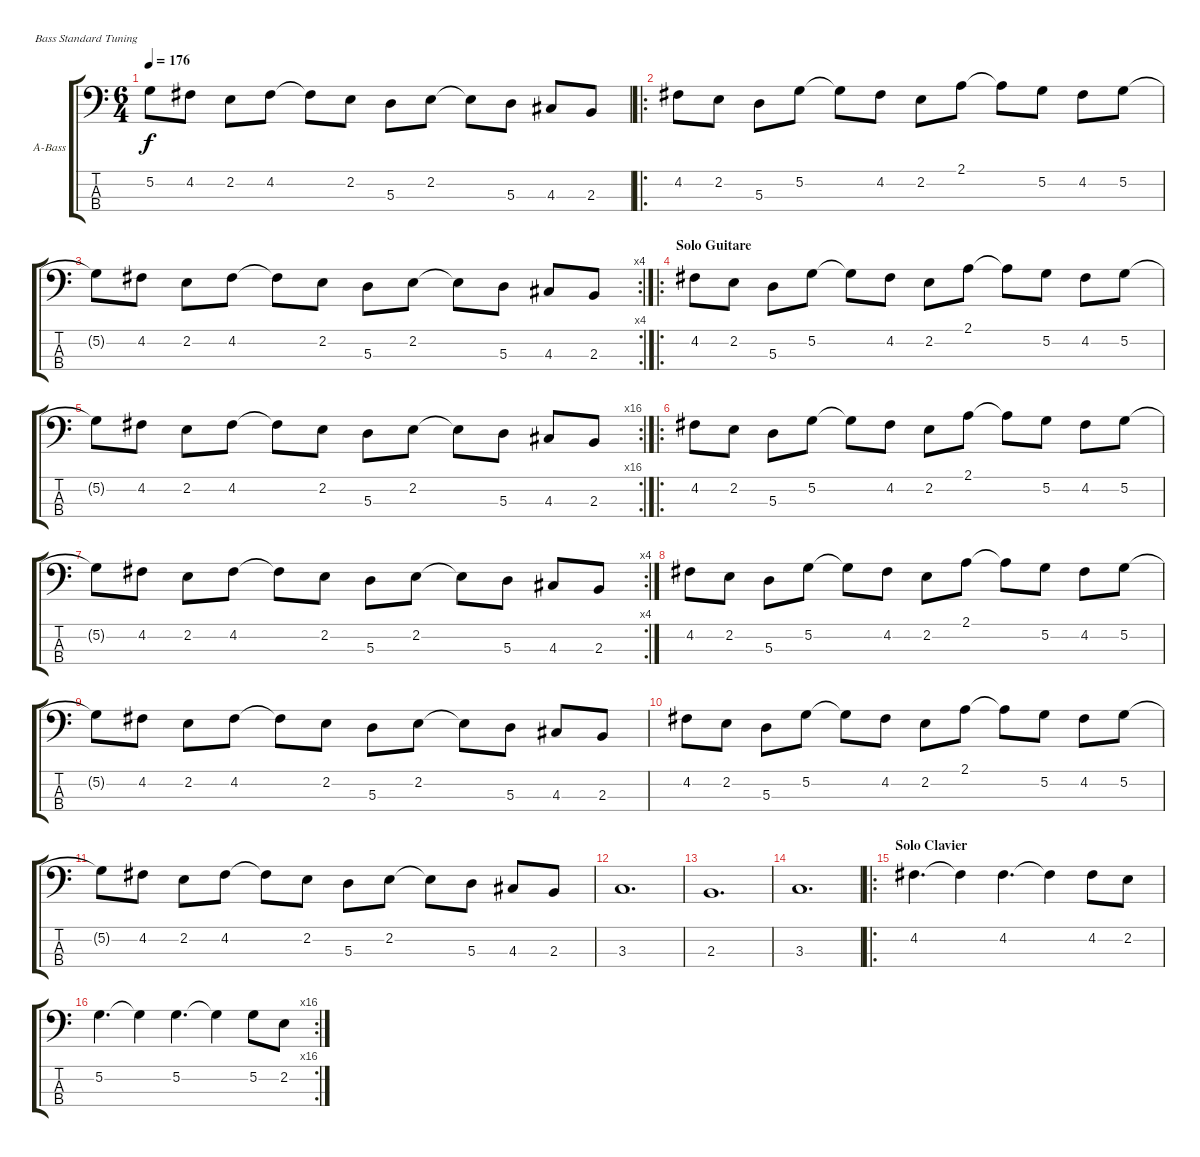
\bracketExtendMode groupsimilarinstruments
\firstSystemTrackNameOrientation horizontal
\otherSystemsTrackNameOrientation horizontal
\track ("Bass" "A-Bass") {instrument acousticbass}
\staff {score tabs}
\tuning (G2 D2 A1 E1)
\ts (6 4)
\tempo 176
\clef f4
\ks c
5.2{t}.8{dy f} 4.2.8 2.2.8 4.2.8 4.2{t}.8 2.2.8 5.3.8 2.2.8 2.2{t}.8 5.3.8 4.3.8 2.3.8 |
\ro
4.2.8 2.2.8 5.3.8 5.2.8 5.2{t}.8 4.2.8 2.2.8 2.1.8 2.1{t}.8 5.2.8 4.2.8 5.2.8 |
\rc 4
5.2{t}.8 4.2.8 2.2.8 4.2.8 4.2{t}.8 2.2.8 5.3.8 2.2.8 2.2{t}.8 5.3.8 4.3.8 2.3.8 |
\ro
\section ("" "Solo Guitare")
4.2.8 2.2.8 5.3.8 5.2.8 5.2{t}.8 4.2.8 2.2.8 2.1.8 2.1{t}.8 5.2.8 4.2.8 5.2.8 |
\rc 16
5.2{t}.8 4.2.8 2.2.8 4.2.8 4.2{t}.8 2.2.8 5.3.8 2.2.8 2.2{t}.8 5.3.8 4.3.8 2.3.8 |
\ro
4.2.8 2.2.8 5.3.8 5.2.8 5.2{t}.8 4.2.8 2.2.8 2.1.8 2.1{t}.8 5.2.8 4.2.8 5.2.8 |
\rc 4
5.2{t}.8 4.2.8 2.2.8 4.2.8 4.2{t}.8 2.2.8 5.3.8 2.2.8 2.2{t}.8 5.3.8 4.3.8 2.3.8 |
4.2.8 2.2.8 5.3.8 5.2.8 5.2{t}.8 4.2.8 2.2.8 2.1.8 2.1{t}.8 5.2.8 4.2.8 5.2.8 |
5.2{t}.8 4.2.8 2.2.8 4.2.8 4.2{t}.8 2.2.8 5.3.8 2.2.8 2.2{t}.8 5.3.8 4.3.8 2.3.8 |
4.2.8 2.2.8 5.3.8 5.2.8 5.2{t}.8 4.2.8 2.2.8 2.1.8 2.1{t}.8 5.2.8 4.2.8 5.2.8 |
5.2{t}.8 4.2.8 2.2.8 4.2.8 4.2{t}.8 2.2.8 5.3.8 2.2.8 2.2{t}.8 5.3.8 4.3.8 2.3.8 |
3.3.1{d} |
2.3.1{d} |
3.3.1{d} |
\ro
\section ("" "Solo Clavier")
4.2.4{d} 4.2{t}.4 4.2.4{d} 4.2{t}.4 4.2.8 2.2.8 |
\rc 16
5.2.4{d} 5.2{t}.4 5.2.4{d} 5.2{t}.4 5.2.8 2.2.8
